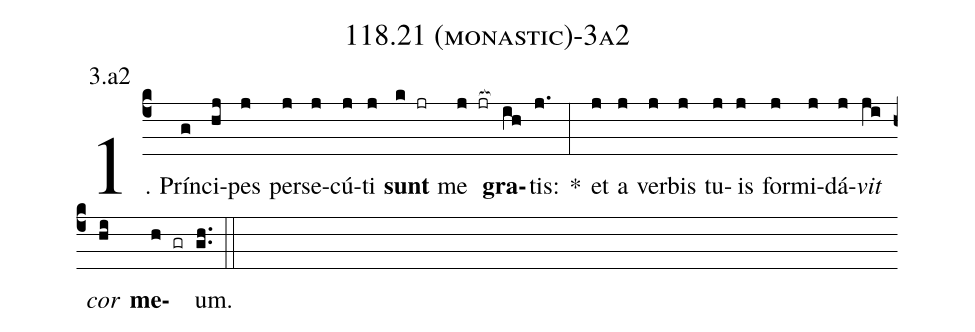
name: 118.21 (monastic)-3a2;
annotation: 3.a2;
%%
(c4)1. Prín(g)ci(hj)pes(j) per(j)se(j)cú(j)ti(j) <b>sunt</b>(k jr) me(j jr[ocb:1{]) <b>gra</b>(ih[ocb:0}])tis:(j.) *(:) et(j) a(j) ver(j)bis(j) tu(j)is(j) for(j)mi(j)dá(j)<i>vit</i>(ji) <i>cor</i>(hi) <b>me</b>(h gr)um.(gh..) (::)
